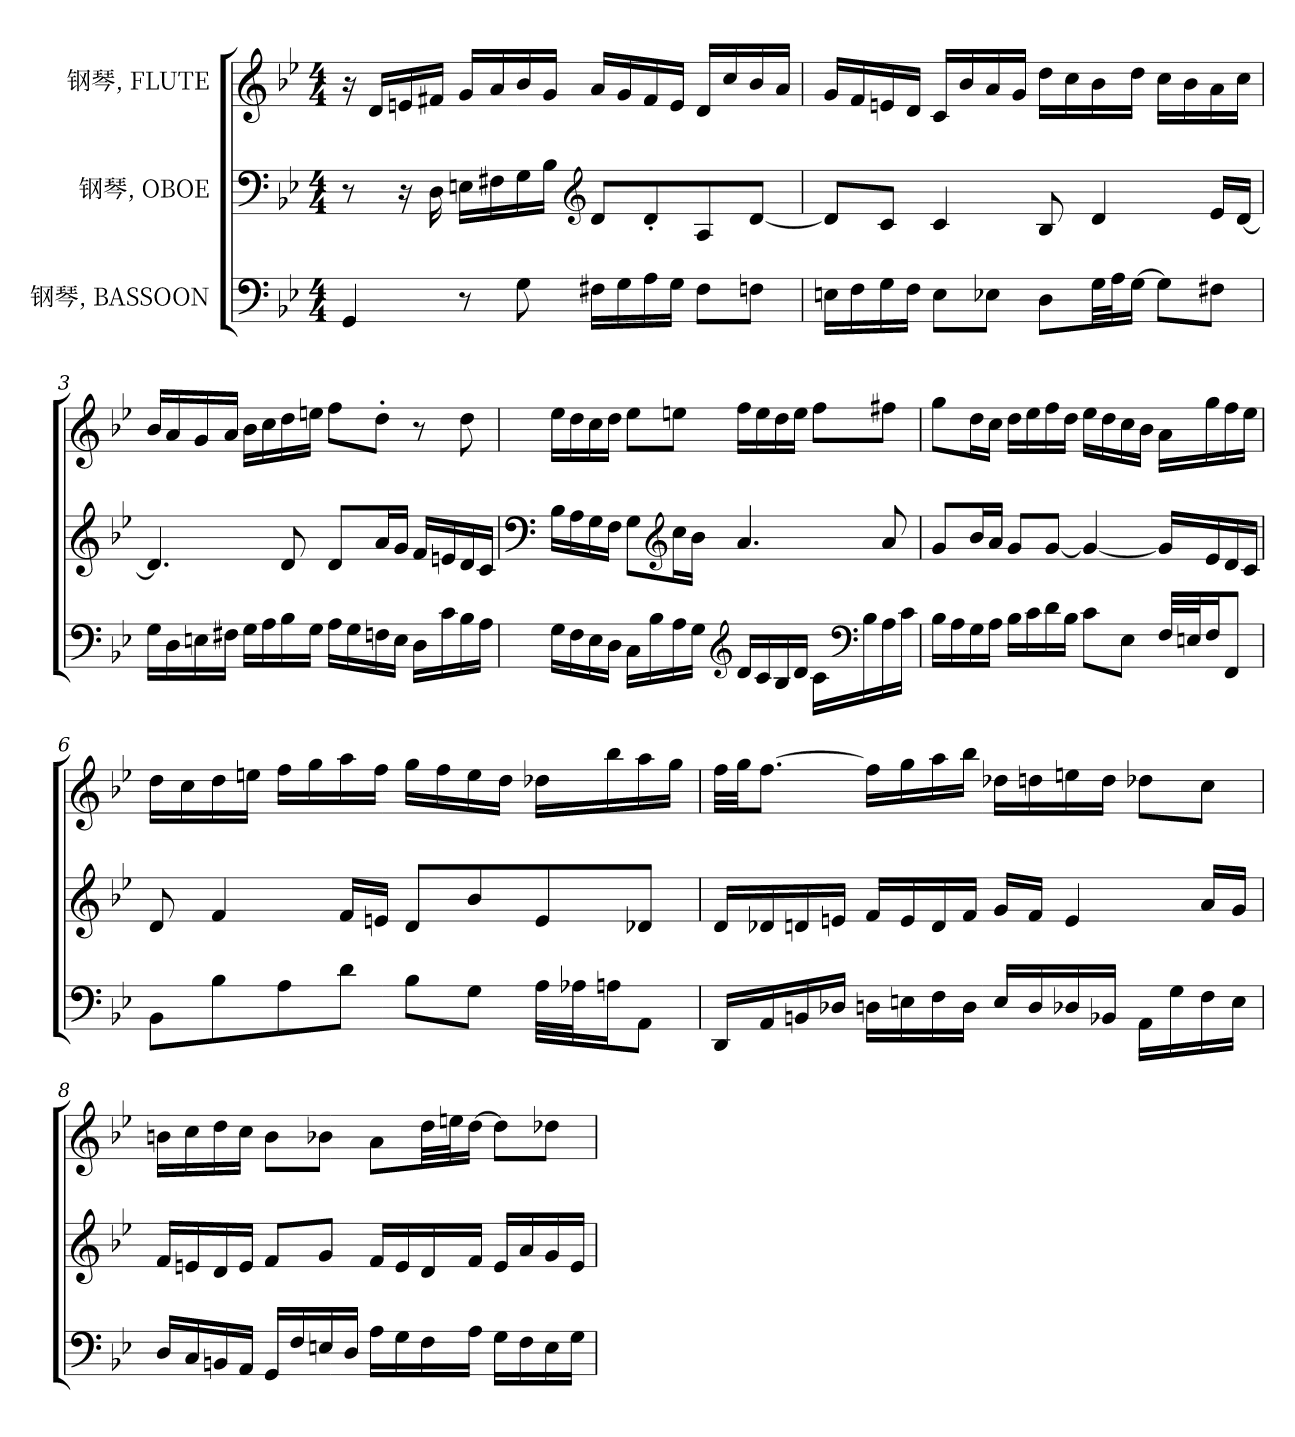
**kern	**kern	**kern
*part3	*part2	*part1
*staff3	*staff2	*staff1
*I"钢琴, BASSOON	*I"钢琴, OBOE	*I"钢琴, FLUTE
*clefF4	*clefF4	*clefG2
*k[b-e-]	*k[b-e-]	*k[b-e-]
*M4/4	*M4/4	*M4/4
*MM80	*MM80	*MM80
=1	=1	=1
4GG/	8r	16r
.	.	16d/LL
.	16r	16en/
.	16D\	16f#X/JJ
8r	16En\LL	16g/LL
.	16F#X\	16a/
8G\	16G\	16b-/
.	16B-\JJ	16g/JJ
*	*clefG2	*
16F#X\LL	8d/L	16a/LL
16G\	.	16g/
16A\	8d'/	16f#/
16G\JJ	.	16e/JJ
8F#\L	8A/	16d/LL
.	.	16cc/
8Fn\J	[8d/J	16b-/
.	.	16a/JJ
!!LO:LB:g=z
=2	=2	=2
16En\LL	8d/L]	16g/LL
16F\	.	16f/
16G\	8c/J	16en/
16F\JJ	.	16d/JJ
8E\L	4c/	16c/LL
.	.	16b-/
8E-X\J	.	16a/
.	.	16g/JJ
8D\L	8B-/	16dd\LL
.	.	16cc\
32G\LL	4d/	16b-\
32A\J	.	.
[16G\JJ	.	16dd\JJ
8G\L]	.	16cc\LL
.	.	16b-\
8F#X\J	16e-/LL	16a\
.	[16d/JJ	16cc\JJ
=3	=3	=3
16G\LL	4.d/]	16b-/LL
16D\	.	16a/
16En\	.	16g/
16F#X\JJ	.	16a/JJ
16G\LL	.	16b-\LL
16A\	.	16cc\
16B-\	8d/	16dd\
16G\JJ	.	16een\JJ
16A\LL	8d/L	8ff\L
16G\	.	.
16Fn\	16a/L	8dd'\J
16E\JJ	16g/JJ	.
16D\LL	16f/LL	8r
16c\	16en/	.
16B-\	16d/	8dd\
16A\JJ	16c/JJ	.
!!LO:LB:g=z
=4	=4	=4
*	*clefF4	*
16G\LL	16B-\LL	16ee-\LL
16F\	16A\	16dd\
16E-\	16G\	16cc\
16D\JJ	16F\JJ	16dd\JJ
16C\LL	8G\L	8ee-\L
16B-\	.	.
*	*clefG2	*
16A\	16cc\L	8een\J
16G\JJ	16b-\JJ	.
*clefG2	*	*
16d/LL	4.a/	16ff\LL
16c/	.	16ee\
16B-/	.	16dd\
16d/JJ	.	16ee\JJ
16c\LL	.	8ff\L
*clefF4	*	*
16B-\	.	.
16A\	8a/	8ff#X\J
16c\JJ	.	.
=5	=5	=5
16B-\LL	8g/L	8gg\L
16A\	.	.
16G\	16b-/L	16dd\L
16A\JJ	16a/JJ	16cc\JJ
16B-\LL	8g/L	16dd\LL
16c\	.	16ee-\
16d\	[8g/J	16ff\
16B-\JJ	.	16dd\JJ
8c\L	4g/_	16ee-\LL
.	.	16dd\
8E-\J	.	16cc\
.	.	16b-\JJ
32F/LLL	16g/LL]	16a\LL
32En/J	.	.
16F/J	16e-/	16gg\
8FF/J	16d/	16ff\
.	16c/JJ	16ee-\JJ
!!LO:LB:g=z
=6	=6	=6
8BB-\L	8d/	16dd\LL
.	.	16cc\
8B-\	4f/	16dd\
.	.	16een\JJ
8A\	.	16ff\LL
.	.	16gg\
8d\J	16f/LL	16aa\
.	16en/JJ	16ff\JJ
8B-\L	8d/L	16gg\LL
.	.	16ff\
8G\J	8b-/	16ee\
.	.	16dd\JJ
32A\LLL	8e/	16dd-X\LL
32A-X\J	.	.
16An\J	.	16bb-\
8AA\J	8d-X/J	16aa\
.	.	16gg\JJ
=7	=7	=7
16DD/LL	16d/LL	32ff\LLL
.	.	32gg\JJ
16AA/	16d-X/	[8.ff\J
16BBn/	16dn/	.
16D-X/JJ	16en/JJ	.
16Dn\LL	16f/LL	16ff\LL]
16En\	16e/	16gg\
16F\	16d/	16aa\
16D\JJ	16f/JJ	16bb-\JJ
16E/LL	16g/LL	16dd-X\LL
16D/	16f/JJ	16ddn\
16D-X/	4e/	16een\
16BB-X/JJ	.	16dd\JJ
16AA\LL	.	8dd-X\L
16G\	.	.
16F\	16a/LL	8cc\J
16E\JJ	16g/JJ	.
!!LO:PB:g=z
=8	=8	=8
16D/LL	16f/LL	16bn\LL
16C/	16en/	16cc\
16BBn/	16d/	16dd\
16AA/JJ	16e/JJ	16cc\JJ
16GG/LL	8f/L	8b\L
16F/	.	.
16En/	8g/J	8b-X\J
16D/JJ	.	.
16A\LL	16f/LL	8a\L
16G\	16e/	.
16F\	16d/	32dd\LL
.	.	32een\J
16A\JJ	16f/JJ	[16dd\JJ
16G\LL	16e/LL	8dd\L]
16F\	16a/	.
16E\	16g/	8dd-X\J
16G\JJ	16e/JJ	.
=	=	=
*-	*-	*-
